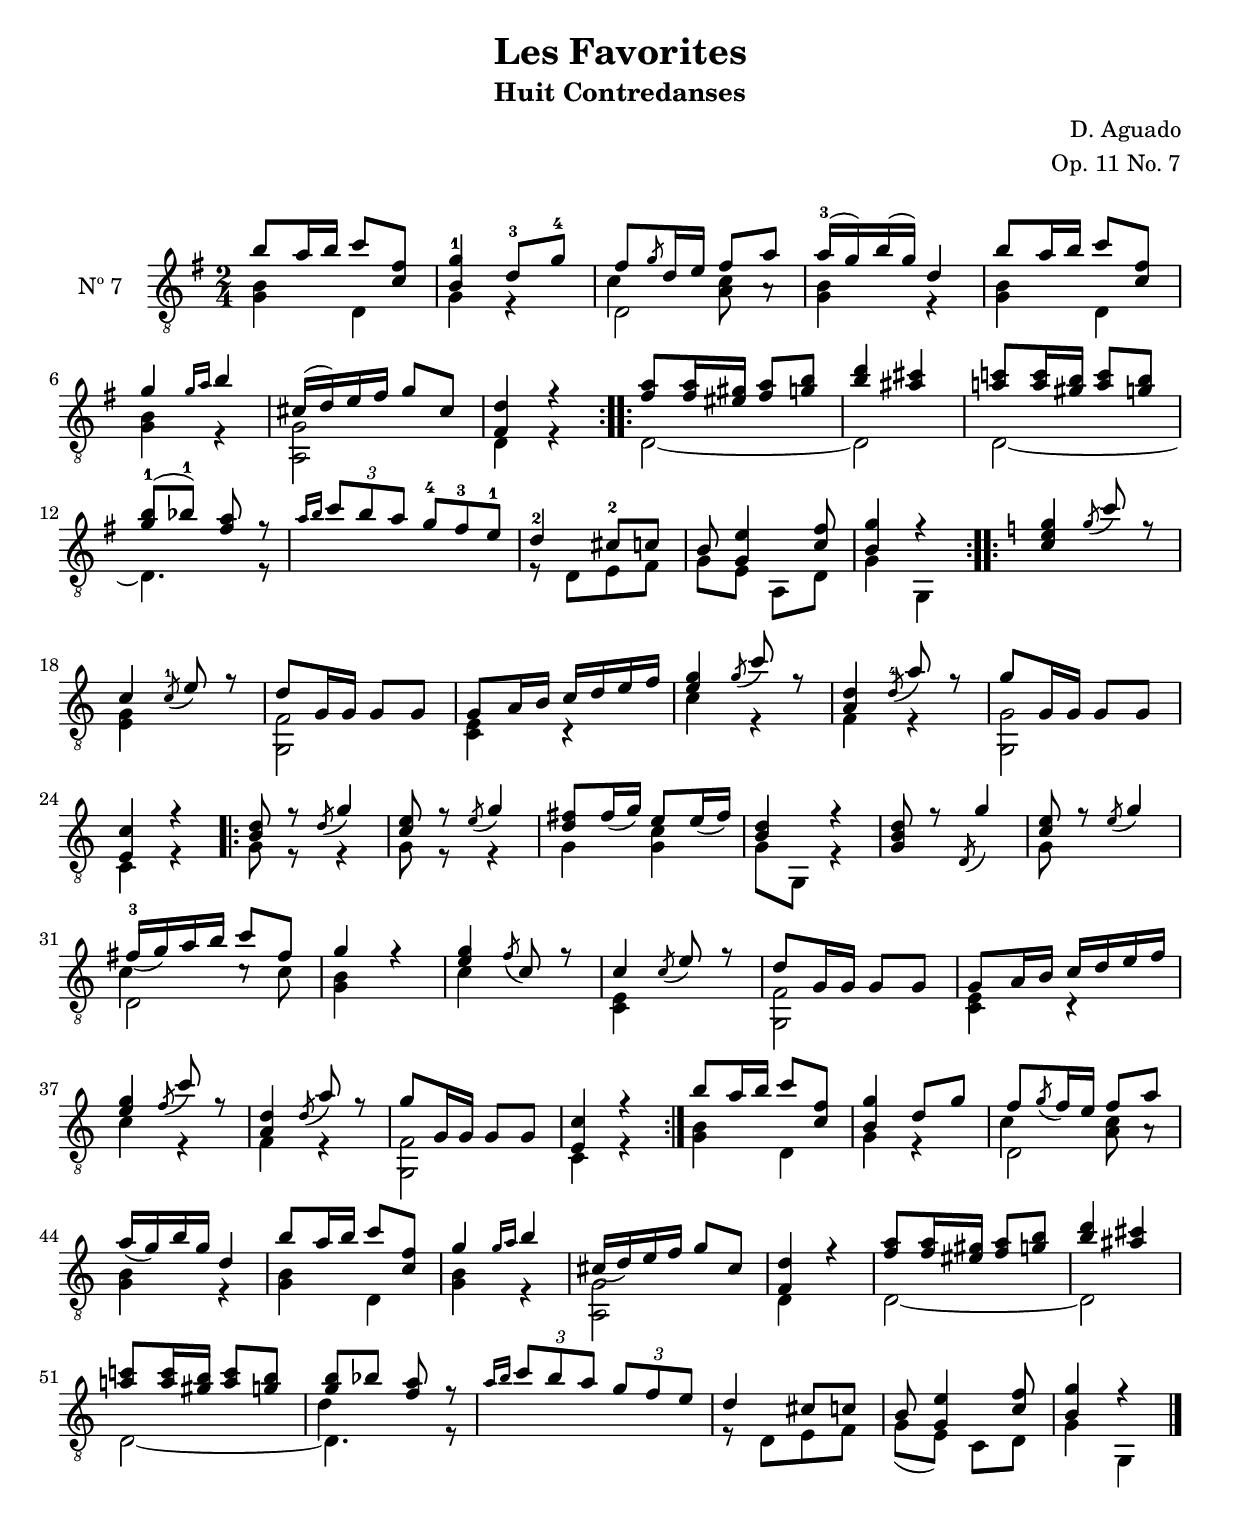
\version "2.19.32"

\header {
  title = "Les Favorites"
  subtitle = "Huit Contredanses"
  composer = "D. Aguado"
  opus = "Op. 11 No. 7"
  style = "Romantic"
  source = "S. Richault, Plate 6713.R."
  date = "1846"
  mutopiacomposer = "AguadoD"
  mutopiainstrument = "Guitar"
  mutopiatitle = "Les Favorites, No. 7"
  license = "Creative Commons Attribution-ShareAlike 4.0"
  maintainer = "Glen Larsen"
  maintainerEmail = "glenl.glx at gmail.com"
}

\paper {
  % add space between composer/opus markup and first staff
  markup-system-spacing #'padding = #3
  % add a little space between composer and opus
  markup-markup-spacing #'padding = #1.2
  top-margin = #8
  bottom-margin = #12
}

mbreak = {} % { \break }
global = {
  \time 2/4
  \key g \major
}

upperVoice = \relative c'' {
  \voiceOne
  \repeat volta 2 {
    b8 a16 b c8 <c, fis> |
    <b g'-1>4 <d-3>8 <g-4> |
    fis8[ \slashedGrace{g8} d16 e16] fis8 a |
    <a-3>16( g) b( g) d4 |
    b'8 a16 b c8 <c, fis> |

    \mbreak
    g'4 \grace{g16[ a]} b4 |
    cis,16( d) e fis g8 cis, |
    <fis, d'>4 r |
  }
  \repeat volta 2 {
    <fis' a>8 q16 <eis gis> <fis a>8 <g b> |
    <b d>4 <ais cis> |
    <a! c!>8 q16 <gis b> <a c>8 <g b> |
    <g b-1>8( <bes-1>) <fis a> r |

    \mbreak
    \grace{a16[ b]} \tuplet 3/2 { c8 b a } \once\omit TupletNumber \tuplet 3/2 { <g-4> <fis-3> <e-1> } |
    <d-2>4 <cis-2>8 c |
    b8 <g e'>4 <c fis>8 |
    <b g'>4 r |
  }
  \key c \major
  \repeat volta 2 {
    \slurDown
    <c e g>4 \acciaccatura{g'8} c8 r |
    c,4 \acciaccatura{<c-1>8} e r |
    d8[ g,16 g] g8[ g] |

    \mbreak
    g8 a16 b c d e f |
    <e g>4 \acciaccatura{g8} c r |
    <a, d>4 \acciaccatura{<d-4>8} a' r |
    g8 g,16 g g8 g |
    <e c'>4 r |
    \repeat volta 2 {
      <b' d>8 r \acciaccatura{d8} g4 |
      <c, e>8 r \acciaccatura{e8} g4 |
      <d fis>8 fis16( g) e8 e16( fis) |

      \mbreak
      <b, d>4 r |
      <g b d>8 r \acciaccatura{d8} g'4 |
      <c, e>8 r \acciaccatura{e8} g4 |
      <fis-3>16( g) a b c8 fis, |
      g4 r |
      <e g>4 \acciaccatura{f8} c r |
      c4 \acciaccatura{c8} e8 r |
      d8 g,16 g g8 g |

      g8 a16 b c d e f |
      <e g>4 \acciaccatura{f8} c' r |
      <a, d>4 \acciaccatura{d8} a' r |
      g8 g,16 g g8 g |
      <e c'>4 r |
    }
  }
  b''8 a16 b c8 <c, f> |
  <b g'>4 d8 g |

  \mbreak
  f8 \acciaccatura{g8} f16 e f8 a |
  a16( g) b g d4 |
  b'8 a16 b c8 <c, f> |
  g'4 \grace{g16[ a]} b4 |
  cis,16( d) e f g8 cis, |
  <f, d'>4 r |
  <f' a>8 q16 <eis gis> <f a>8 <g b> |

  \mbreak
  <b d>4 <ais cis> |
  <a! c!>8 <a c>16 <gis b> <a c>8 <g b> |
  <g b>8 bes <f a> r |
  \grace{a16[ b]} \tuplet 3/2 { c8 b a} \tuplet 3/2 { g f e} |
  d4 cis8 c |
  b8 <g e'>4 <c f>8 |
  <b g'>4 r |

  \bar "|."
}

lowerVoice = \relative c' {
  \voiceTwo
  <g b>4 d |
  g4 r |
  << {\voiceTwo d2} \\ {\voiceThree\stemDown c'4 <a c>8 a\rest } >> |
  <g b>4 r |
  <g b>4 d |

  <g b>4 r |
  <a, g'>2 |
  d4 r |
  d2~ |
  d2 |
  d2~ |
  d4. r8 |

  s2 |
  r8 d[ e fis] |
  g8 e a, d |
  g4 g, |
  s2 |
  <e' g>4 s |
  <g, f'>2 |

  <c e>4 r |
  c'4 r |
  f,4 r |
  <g, g'>2 |
  c4 r |
  g'8 r r4 |
  g8 r r4 |
  g4 <g c> |

  g8 g, r4 |
  s2 |
  g'8 s s4 |
  << {\voiceTwo d2 } \\ {\voiceThree\stemDown c'4 c8\rest c } >> |
  <g b>4 s |
  c4 s |
  <c, e>4 s |
  <g f'>2 |

  <c e>4 r |
  c'4 r |
  f,4 r |
  <g, f'>2 |
  c4 r |
  <g' b>4 d |
  g4 r |

  << {\voiceTwo d2 } \\ {\voiceThree\stemDown c'4 <a c>8 a\rest } >> |
  <g b>4 r |
  <g b>4 d |
  <g b>4 r |
  <a, g'>2 |
  d4 s |
  d2~ |

  d2 |
  << {\voiceTwo d2~ | d4. r8} \\ {\voiceThree\stemDown s2 | d'4 s} >> |
  s2 |
  r8 d,[ e f] |
  g8( e) c d |
  g4 g, |
}

\score {
  <<
    \new Staff = "Guitar" \with {
      midiInstrument = #"acoustic guitar (nylon)"
      instrumentName = #"Nº 7"
      \mergeDifferentlyDottedOn
      \mergeDifferentlyHeadedOn
%      \override StringNumber #'stencil = ##f
    } <<
      \global
      \clef "treble_8"

      \context Voice = "upperVoice" \upperVoice
      \context Voice = "lowerVoice" \lowerVoice
    >>
%{
    % tabs are not completely developed
    \new TabStaff = "Guitar tabs" \with {
      restrainOpenStrings = ##t
    } <<
      \clef "moderntab"
      \global
      \context TabVoice = "upperVoice" \upperVoice
      \context TabVoice = "lowerVoice" \lowerVoice
    >>
%}
  >>
  \layout {}
  \midi {
    \context { \TabStaff \remove "Staff_performer" }
    \tempo 4 = 82
  }
}
